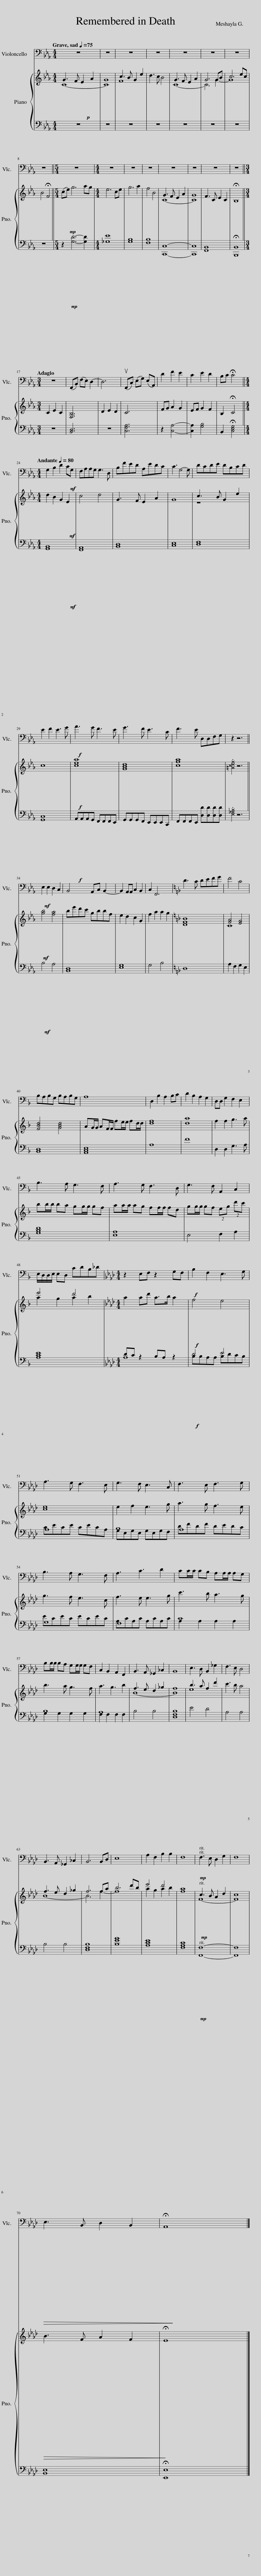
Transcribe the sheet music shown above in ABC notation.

X:1
%%score 1 { ( 2 3 ) | ( 4 5 ) }
L:1/8
Q:1/4=75
M:4/4
I:linebreak $
K:Eb
V:1 bass
V:2 treble
V:3 treble
V:4 bass
V:5 bass
V:1
 z8 | z8 | z8 | z8 | z8 | %5
 z8 | z8 |$ z8 ||[M:5/4] z10 |[M:4/4] z8 | %10
 z8 | z8 | z8 | z8 | z8 | %15
 z8 ||$[M:3/4][Q:1/4=72] z6 | (F,,B,,) (F,E,) D,2- | D,6 | (uF,,C,) (E,G,) (E,A,,) | %20
 D2 F2 E2 | C2 E2 D2 | B,C !fermata!C4 ||$[M:4/4][Q:1/4=80]!mf! G,2 B,2 D2 CG, | F,A,A,G, G,3 D, | %25
 B,FED A,EDC | C3 G,4- G, | DCDE DB,CD |$ E2 F2 E3 G |!f! A3 G F3 E | %30
 G3 F E3 C | F3 E D,D,F,G, | z2 z6 ||$!mf! E,2 E,2 D,2 C,2 | B,,4 A,,C, B,,2- | %35
 B,,2 A,,A,, C,2 B,,2 | C,2 F,,6 |[K:F] D3 C DEFG | F4 C4 |$ B,A,B,G, B,A,B,G, | %40
 A,8 | D,2 B,2 A,2 B,C | D2 B,2 A,2 G,2 | D,D, G,2 F,2 E,2 |$ B,3 A, G,3 F, | %45
 A,3 G, F,3 D, | G,3 F, A,,2 C,2 |$ E,/D,/D,/E,/ E,D, CDB,_D |[K:Ab][M:4/4] z2 E,F, z2 G,F, |!f! B,2 F,2 E,3 G, |$ %50
 A,3 G, F,3 E, | G,3 F, E,3 C, | F,3 E, F,3 G, |$ B,3 A, G,3 F, | A,3 C3 D2 | %55
 CC/C/ CB, A,A,/A,/ A,G, |$ B,B,/B,/ B,A, G,G,/G,/ G,F, | C,2 B,,2 A,,2 F,,2 | B,,3 A,, _G,,2 _C,2 | B,,8 | %60
 E,3 D, B,,2 _G,2 | F,3 E, D,4 |$ B,,3 A,, _G,,2 _C,2 | B,,6 B,,D, | E,8 | %65
 A,2 F,2 B,2 B,2 | F,8 |!mp! F,3 E, D,2 G,2 | F,8 |$!>(! E,3 B,, D,2 B,,2!>)! | %70
 !fermata!A,,8 |] %71
V:2
!p! G3 F E2 A2 | G8 | c3 B G2 e2 | d3 c B4 | G3 F E2 A2 | %5
 G6 GB | c6 ec |$ B4 !fermata!F4 ||[M:5/4]!mp! (ce) g6 ag |[M:4/4] e6 ce | %10
 g6 a2 | f4 B4 | G3 F E2 A2 | G8 | F3 C E2 C2 | %15
 !fermata!B,8 ||$[M:3/4] C2 E2 C2 | [F,B,]6 | D2 E2 D2 | C6 | %20
 FG A2 G2 | EF G2 F2 | B,2 !fermata!C4 ||$[M:4/4]!mf! d2 B2 G2 E2 | c4 d4 | %25
 G3 F E2 A2 | G8 | c3 B G2 e2 |$ c8 |!f! [cea]8 | %30
 [GBd]8 | [cfa]8 | .[=Acdf]2 z6 ||$!mf! [gb]4 [fa]4 | be'd'c' gbbf | %35
 e2 d2 c2 G2 | f2 a2 a2 g2 |[K:F] [DFB]8 | [FA]4 [EG]4 |$ [FBd]4 [GBd]4 | %40
 AG/G/ AF/F/ fe/e/ fd/d/ | [df]8 | [da]8 | f2 f2 g3 a |$ bb/b/ ba gg/g/ gf | %45
 aa/a/ ag ff/f/ fd | gg/g/ gf eg d'c' |$ e'4 d'4 |[K:Ab][M:4/4] a2 ad' a>b a2 |!f! f4 e4 |$ %50
 [ce]8 | e2 f2 e3 g | a3 g f3 e |$ g3 f e3 c | f3 e e3 g | %55
 c'3 b a3 g |$ b3 a g3 f | a3 g3 b2 | f3 e d2 _g2 | f8 | %60
 b3 a f2 d'2 | c'3 b a4 |$ f3 e d2 _g2 | f6 fa | b6 d'b | %65
 e'4 d'4 | [fa]8 |!mp! c3 B A2 d2 | c8 |$!>(! B3 F A2 F2!>)! | %70
 !fermata!E8 |] %71
V:3
 C8- | C8 | F8 | x8 | C8- | %5
 C6 G2- | G8 |$ x8 ||[M:5/4] x10 |[M:4/4] x8 | %10
 x8 | x8 | C8- | C8 | x8 | %15
 x8 ||$[M:3/4] x6 | x6 | x6 | x6 | %20
 x6 | x6 | x6 ||$[M:4/4] x8 | x8 | %25
 x8 | x8 | z8 |$ x8 | x8 | %30
 x8 | x8 | x8 ||$ x8 | x8 | %35
 x8 | x8 |[K:F] x8 | C8 |$ x8 | %40
 x8 | x8 | x8 | x8 |$ x8 | %45
 x8 | x8 |$ a2 g2 a2 b2 |[K:Ab][M:4/4] x8 | x8 |$ %50
 x8 | x8 | x8 |$ x8 | x8 | %55
 x8 |$ x8 | x8 | B8- | B8 | %60
 e8 | x8 |$ B8- | B6 f2- | f8 | %65
 a2 g2 a2 b2 | x8 | F8- | F8 |$ x8 | %70
 x8 |] %71
V:4
 z8 | z8 | z8 | z8 | z8 | %5
 z8 | z8 |$ z8 ||[M:5/4]!mp! z2 [G,D]6- [G,D]2 |[M:4/4] [_G,E]8 | %10
 [G,B,]8 | [F,B,]8 | [C,,C,]8- | [C,,C,]8 | [F,,B,,]8 | %15
 !fermata![B,,,B,,]8 ||$[M:3/4] z6 | [B,,D,]6 | z6 | [C,F,A,]6 | %20
 z2 [C,A,]4- | [C,A,]2 [G,B,]4 | B,,2 !fermata![C,E,G,]4 ||$[M:4/4]!mf! [G,,B,,]8 | [F,,A,,]8 | %25
 [B,,D,]8 | [C,E,]8 | [D,F,]8 |$ [G,,C,]8 |!f! A,,A,,A,,G,, F,,F,,F,,E,, | %30
 G,,G,,G,,F,, E,,E,,E,,C,, | F,,F,,F,,E,, [D,D][D,D][D,D][D,D] | .[E,_G,B,]2 z6 ||$!mf! B,4 A,4 | [B,,D,]8 | %35
 [E,G,]8 | G,4 B,4 |[K:F] D,8 | A,2 F,2 G,2 E,2 |$ [B,,D,]8 | %40
 [A,,C,E,]8 | A,8 | F8 | D,2 D,2 G,3 A, |$ [G,B,D]8 | %45
 [E,A,]8 | E,4 F,2 A,2 |$ [A,CE]8 |[K:Ab][M:4/4] DC z2 B,A, z2 |!f! D4 E4 |$ %50
 A,8 | B,8 | A,8 |$ G,8 | F,8 | %55
 C8 |$ B,8 | A,8 | B,4 B,4 | [D,F,B,]8 | %60
 E4 D4 | A,4 A,4 |$ B,4 B,4 | [D,F,B,]8 | [B,EG]8 | %65
 [A,CE]8 | [F,A,C]8 |!mp! [F,,F,]8- | [F,,F,]8 |$!>(! [B,,E,]8!>)! | %70
 !fermata![E,,E,]8 |] %71
V:5
 x8 | x8 | x8 | x8 | x8 | %5
 x8 | x8 |$ x8 ||[M:5/4] x10 |[M:4/4] x8 | %10
 x8 | x8 | x8 | x8 | x8 | %15
 x8 ||$[M:3/4] x6 | x6 | x6 | x6 | %20
 x6 | x6 | x6 ||$[M:4/4] x8 | x8 | %25
 x8 | x8 | x8 |$ x8 | x8 | %30
 x8 | x8 | x8 ||$ x8 | x8 | %35
 x8 | x8 |[K:F] x8 | x8 |$ x8 | %40
 x8 | x8 | x8 | x8 |$ x8 | %45
 x8 | x8 |$ x8 |[K:Ab][M:4/4] A,8 | B,B,A,A, B,DCB, |$ %50
 CECE CECA, | G,E,G,E, G,E,G,F, | DFDF DEDC |$ ECEC ECEC | A,CA,C A,CA,C | %55
 A,2 A,2 A,2 A,2 |$ G,2 G,2 G,2 G,2 | F,2 F,2 F,2 F,2 | x8 | x8 | %60
 x8 | x8 |$ x8 | x8 | x8 | %65
 x8 | x8 | x8 | x8 |$ x8 | %70
 x8 |] %71
